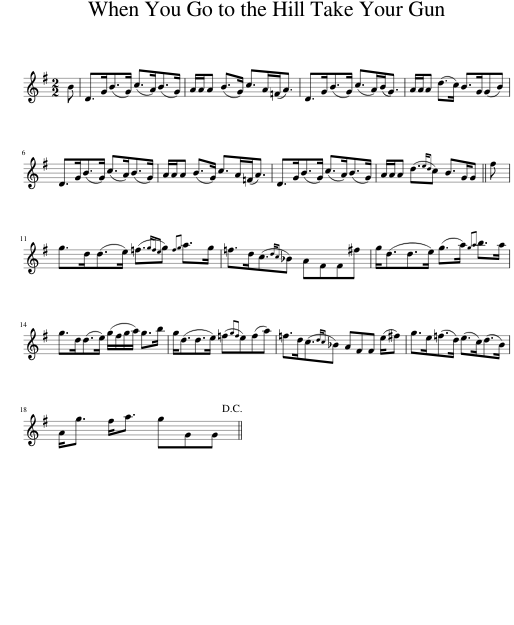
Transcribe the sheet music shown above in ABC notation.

X:1
L:1/8
M:2/2
I:linebreak $
K:G
V:1 treble
V:1
 B | D>G(B>G) (c>A)(B>G) | A/A/A (B>G) c>A(=F<A) | D>G(B>G) (c>A)(B<G) | A/A/A (d>c) B>G(GB) |$ %5
 D>G(B>G) (c>A)(B>G) | A/A/A (B>G) c>A(=F<A) | D>G(B>G) (c>A)(B>G) | A/A/A (d3/2{ed}c) B>GG || f |$ %10
 g>d(d>e) (=f3/2{gfe}g){fg} a>g | =f>d(c3/2{dc}_B) AFF^f | g<(dd>e) (g>a){ga} b>a |$ g>d(d>e) (g/f/g/a/) g>b | g<(dd>e) (=f{gf}e)(fa) | %15
 =f>d(c3/2{dc}_B) AFF (e/^f) | g>e(=f>d) (e>c)(d>B) |$ A<g f<a gGG!D.C.! || %18
